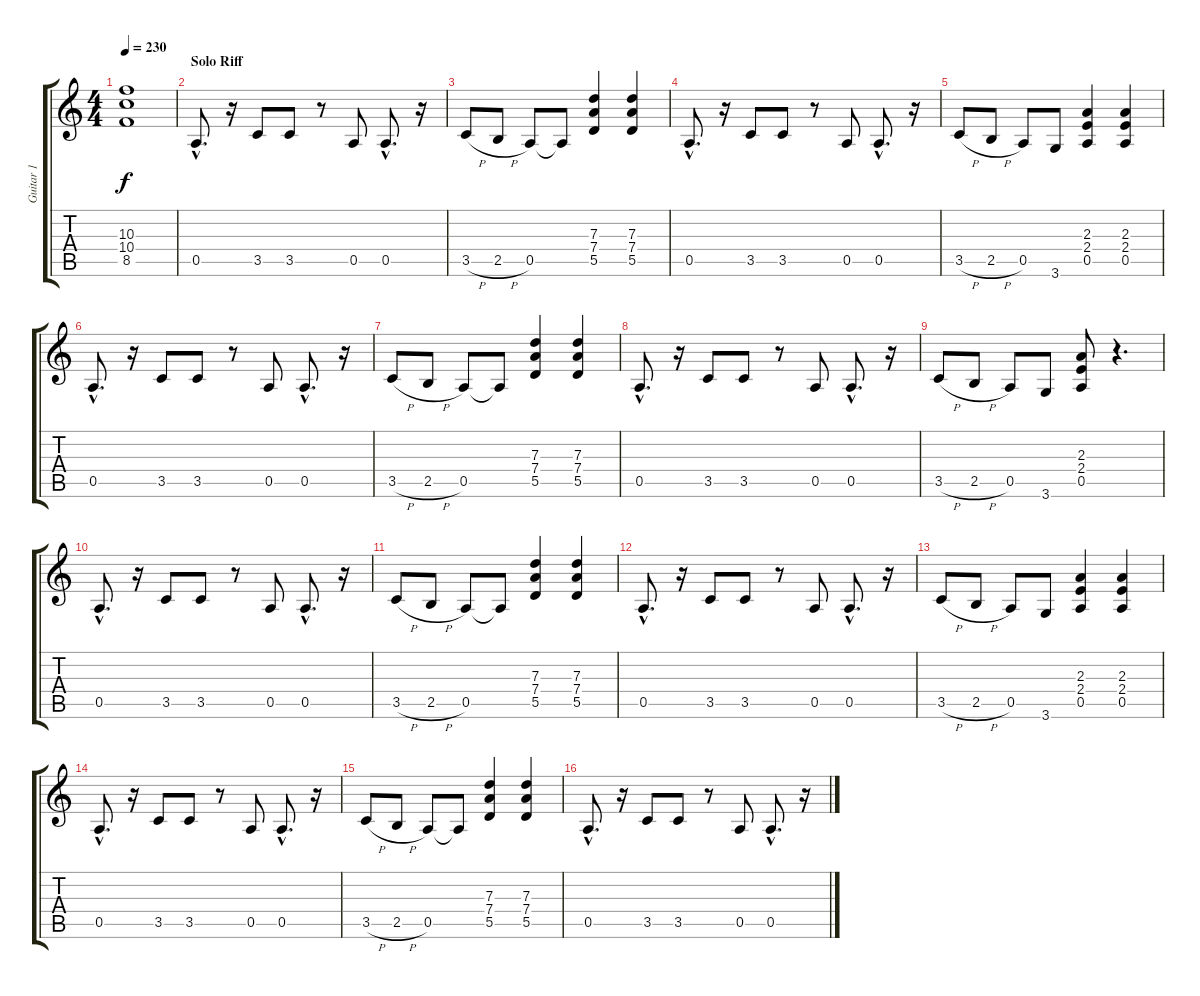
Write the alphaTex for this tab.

\track ("Guitar 1" "Guitar 1") {instrument distortionguitar}
\staff {score tabs}
\tuning (E4 B3 G3 D3 A2 E2) {hide}
\ts (4 4)
\tempo 230
\clef g2
\ks c
(10.3 10.4 8.5).1{dy f} |
\section ("" "Solo Riff")
0.5{hac}.8{d} r.16 3.5.8 3.5.8 r.8 0.5.8 0.5{hac}.8{d} r.16 |
3.5{h}.8 2.5{h}.8 0.5.8 0.5{t}.8 (7.3 7.4 5.5).4 (7.3 7.4 5.5).4 |
0.5{hac}.8{d} r.16 3.5.8 3.5.8 r.8 0.5.8 0.5{hac}.8{d} r.16 |
3.5{h}.8 2.5{h}.8 0.5.8 3.6.8 (2.3 2.4 0.5).4 (2.3 2.4 0.5).4 |
0.5{hac}.8{d} r.16 3.5.8 3.5.8 r.8 0.5.8 0.5{hac}.8{d} r.16 |
3.5{h}.8 2.5{h}.8 0.5.8 0.5{t}.8 (7.3 7.4 5.5).4 (7.3 7.4 5.5).4 |
0.5{hac}.8{d} r.16 3.5.8 3.5.8 r.8 0.5.8 0.5{hac}.8{d} r.16 |
3.5{h}.8 2.5{h}.8 0.5.8 3.6.8 (2.3 2.4 0.5).8 r.4{d} |
0.5{hac}.8{d} r.16 3.5.8 3.5.8 r.8 0.5.8 0.5{hac}.8{d} r.16 |
3.5{h}.8 2.5{h}.8 0.5.8 0.5{t}.8 (7.3 7.4 5.5).4 (7.3 7.4 5.5).4 |
0.5{hac}.8{d} r.16 3.5.8 3.5.8 r.8 0.5.8 0.5{hac}.8{d} r.16 |
3.5{h}.8 2.5{h}.8 0.5.8 3.6.8 (2.3 2.4 0.5).4 (2.3 2.4 0.5).4 |
0.5{hac}.8{d} r.16 3.5.8 3.5.8 r.8 0.5.8 0.5{hac}.8{d} r.16 |
3.5{h}.8 2.5{h}.8 0.5.8 0.5{t}.8 (7.3 7.4 5.5).4 (7.3 7.4 5.5).4 |
0.5{hac}.8{d} r.16 3.5.8 3.5.8 r.8 0.5.8 0.5{hac}.8{d} r.16
